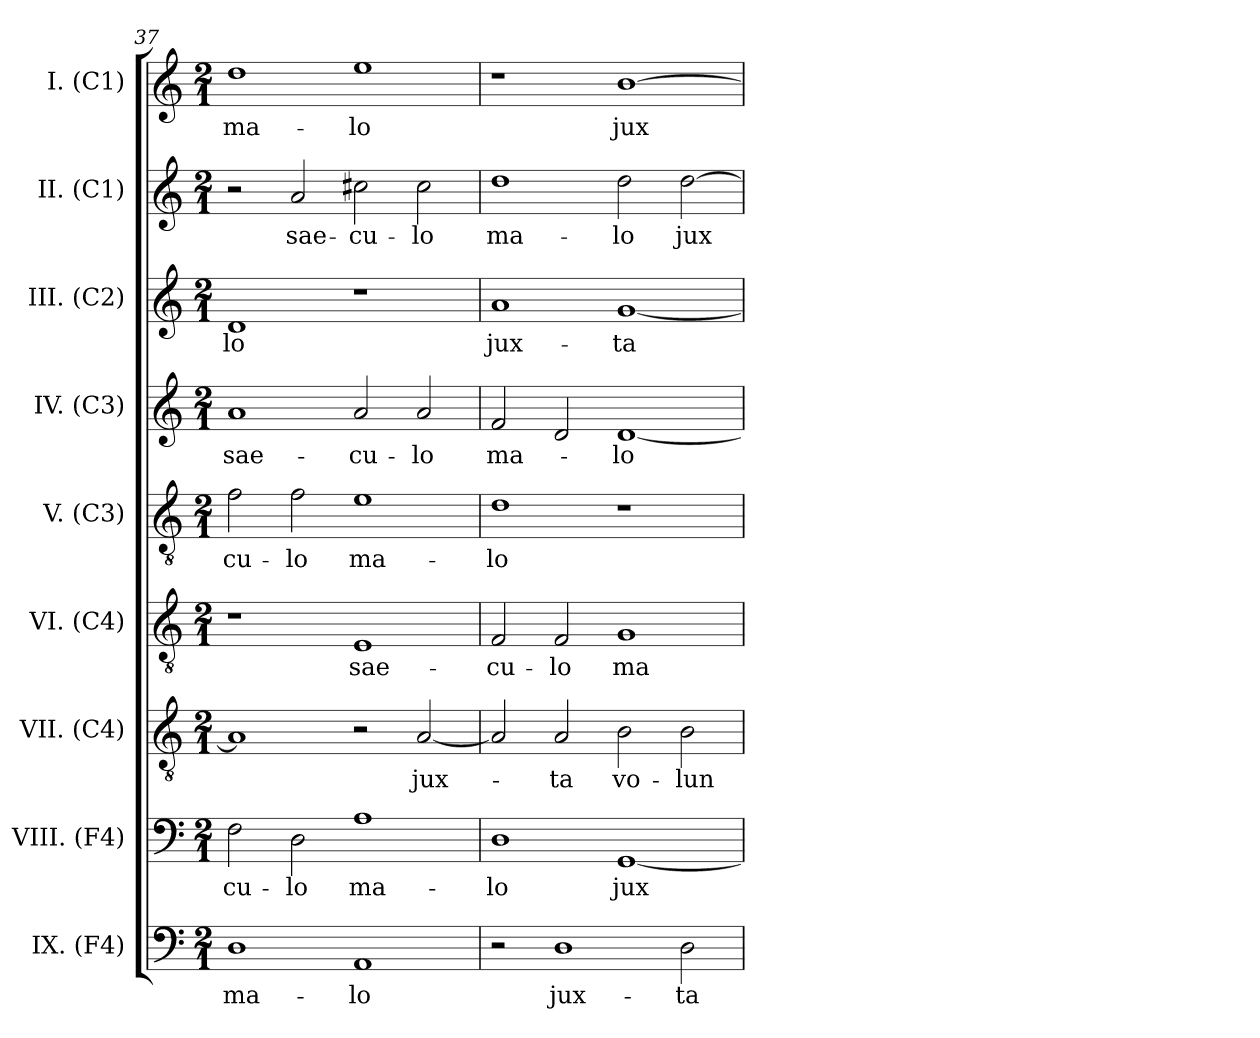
**kern	**text	**kern	**text	**kern	**text	**kern	**text	**kern	**text	**kern	**text	**kern	**text	**kern	**text	**kern	**text
*part9	*part9	*part8	*part8	*part7	*part7	*part6	*part6	*part5	*part5	*part4	*part4	*part3	*part3	*part2	*part2	*part1	*part1
*staff9	*staff9	*staff8	*staff8	*staff7	*staff7	*staff6	*staff6	*staff5	*staff5	*staff4	*staff4	*staff3	*staff3	*staff2	*staff2	*staff1	*staff1
*I"IX. (F4)	*	*I"VIII. (F4)	*	*I"VII. (C4)	*	*I"VI. (C4)	*	*I"V. (C3)	*	*I"IV. (C3)	*	*I"III. (C2)	*	*I"II. (C1)	*	*I"I. (C1)	*
*I'IX.	*	*I'VIII.	*	*I'VII.	*	*I'VI.	*	*I'V.	*	*I'IV.	*	*I'III.	*	*I'II.	*	*I'I.	*
*clefF4	*	*clefF4	*	*clefGv2	*	*clefGv2	*	*clefGv2	*	*clefG2	*	*clefG2	*	*clefG2	*	*clefG2	*
*	*	*	*	*	*	*	*	*ITrd7c12	*	*	*	*	*	*	*	*	*
*k[]	*	*k[]	*	*k[]	*	*k[]	*	*k[]	*	*k[]	*	*k[]	*	*k[]	*	*k[]	*
*C:	*	*C:	*	*C:	*	*C:	*	*C:	*	*C:	*	*C:	*	*C:	*	*C:	*
*M2/1	*	*M2/1	*	*M2/1	*	*M2/1	*	*M2/1	*	*M2/1	*	*M2/1	*	*M2/1	*	*M2/1	*
=37	=37	=37	=37	=37	=37	=37	=37	=37	=37	=37	=37	=37	=37	=37	=37	=37	=37
!	!LO:LY:b:color=#000000	!	!	!	!	!	!	!	!	!	!	!	!	!	!	!	!
!	!	!	!LO:LY:b:color=#000000	!	!	!	!	!	!	!	!	!	!	!	!	!	!
!	!	!	!	!	!	!	!	!	!LO:LY:b:color=#000000	!	!	!	!	!	!	!	!
!	!	!	!	!	!	!	!	!	!	!	!LO:LY:b:color=#000000	!	!	!	!	!	!
!	!	!	!	!	!	!	!	!	!	!	!	!	!LO:LY:b:color=#000000	!	!	!	!
!	!	!	!	!	!	!	!	!	!	!	!	!	!	!	!	!	!LO:LY:b:color=#000000
1Di	ma-	2Fi\	-cu-	1Ai]	.	1r	.	2Fi\	-cu-	1ai	sae-	1di	-lo	2r	.	1ddi	ma-
!	!	!	!LO:LY:b:color=#000000	!	!	!	!	!	!	!	!	!	!	!	!	!	!
!	!	!	!	!	!	!	!	!	!LO:LY:b:color=#000000	!	!	!	!	!	!	!	!
!	!	!	!	!	!	!	!	!	!	!	!	!	!	!	!LO:LY:b:color=#000000	!	!
.	.	2Di\	-lo	.	.	.	.	2Fi\	-lo	.	.	.	.	2ai/	sae-	.	.
!	!LO:LY:b:color=#000000	!	!	!	!	!	!	!	!	!	!	!	!	!	!	!	!
!	!	!	!LO:LY:b:color=#000000	!	!	!	!	!	!	!	!	!	!	!	!	!	!
!	!	!	!	!	!	!	!LO:LY:b:color=#000000	!	!	!	!	!	!	!	!	!	!
!	!	!	!	!	!	!	!	!	!LO:LY:b:color=#000000	!	!	!	!	!	!	!	!
!	!	!	!	!	!	!	!	!	!	!	!LO:LY:b:color=#000000	!	!	!	!	!	!
!	!	!	!	!	!	!	!	!	!	!	!	!	!	!	!LO:LY:b:color=#000000	!	!
!	!	!	!	!	!	!	!	!	!	!	!	!	!	!	!	!	!LO:LY:b:color=#000000
1AAi	-lo	1Ai	ma-	2r	.	1Ei	sae-	1Ei	ma-	2ai/	-cu-	1r	.	2cc#Xi\	-cu-	1eei	-lo
!	!	!	!	!	!LO:LY:b:color=#000000	!	!	!	!	!	!	!	!	!	!	!	!
!	!	!	!	!	!	!	!	!	!	!	!LO:LY:b:color=#000000	!	!	!	!	!	!
!	!	!	!	!	!	!	!	!	!	!	!	!	!	!	!LO:LY:b:color=#000000	!	!
.	.	.	.	[2Ai/	jux-	.	.	.	.	2ai/	-lo	.	.	2cc#i\	-lo	.	.
=38	=38	=38	=38	=38	=38	=38	=38	=38	=38	=38	=38	=38	=38	=38	=38	=38	=38
!	!	!	!LO:LY:b:color=#000000	!	!	!	!	!	!	!	!	!	!	!	!	!	!
!	!	!	!	!	!	!	!LO:LY:b:color=#000000	!	!	!	!	!	!	!	!	!	!
!	!	!	!	!	!	!	!	!	!LO:LY:b:color=#000000	!	!	!	!	!	!	!	!
!	!	!	!	!	!	!	!	!	!	!	!LO:LY:b:color=#000000	!	!	!	!	!	!
!	!	!	!	!	!	!	!	!	!	!	!	!	!LO:LY:b:color=#000000	!	!	!	!
!	!	!	!	!	!	!	!	!	!	!	!	!	!	!	!LO:LY:b:color=#000000	!	!
2r	.	1Di	-lo	2Ai/]	.	2Fi/	-cu-	1Di	-lo	2fi/	ma-	1ai	jux-	1ddi	ma-	1r	.
!	!LO:LY:b:color=#000000	!	!	!	!	!	!	!	!	!	!	!	!	!	!	!	!
!	!	!	!	!	!LO:LY:b:color=#000000	!	!	!	!	!	!	!	!	!	!	!	!
!	!	!	!	!	!	!	!LO:LY:b:color=#000000	!	!	!	!	!	!	!	!	!	!
1Di	jux-	.	.	2Ai/	-ta	2Fi/	-lo	.	.	2di/	.	.	.	.	.	.	.
!	!	!	!LO:LY:b:color=#000000	!	!	!	!	!	!	!	!	!	!	!	!	!	!
!	!	!	!	!	!LO:LY:b:color=#000000	!	!	!	!	!	!	!	!	!	!	!	!
!	!	!	!	!	!	!	!LO:LY:b:color=#000000	!	!	!	!	!	!	!	!	!	!
!	!	!	!	!	!	!	!	!	!	!	!LO:LY:b:color=#000000	!	!	!	!	!	!
!	!	!	!	!	!	!	!	!	!	!	!	!	!LO:LY:b:color=#000000	!	!	!	!
!	!	!	!	!	!	!	!	!	!	!	!	!	!	!	!LO:LY:b:color=#000000	!	!
!	!	!	!	!	!	!	!	!	!	!	!	!	!	!	!	!	!LO:LY:b:color=#000000
.	.	[1GGi	jux-	2Bi\	vo-	1Gi	ma-	1r	.	[1di	-lo	[1gi	-ta	2ddi\	-lo	[1bi	jux-
!	!LO:LY:b:color=#000000	!	!	!	!	!	!	!	!	!	!	!	!	!	!	!	!
!	!	!	!	!	!LO:LY:b:color=#000000	!	!	!	!	!	!	!	!	!	!	!	!
!	!	!	!	!	!	!	!	!	!	!	!	!	!	!	!LO:LY:b:color=#000000	!	!
2Di\	-ta	.	.	2Bi\	-lun-	.	.	.	.	.	.	.	.	[2ddi\	jux-	.	.
=	=	=	=	=	=	=	=	=	=	=	=	=	=	=	=	=	=
*-	*-	*-	*-	*-	*-	*-	*-	*-	*-	*-	*-	*-	*-	*-	*-	*-	*-
